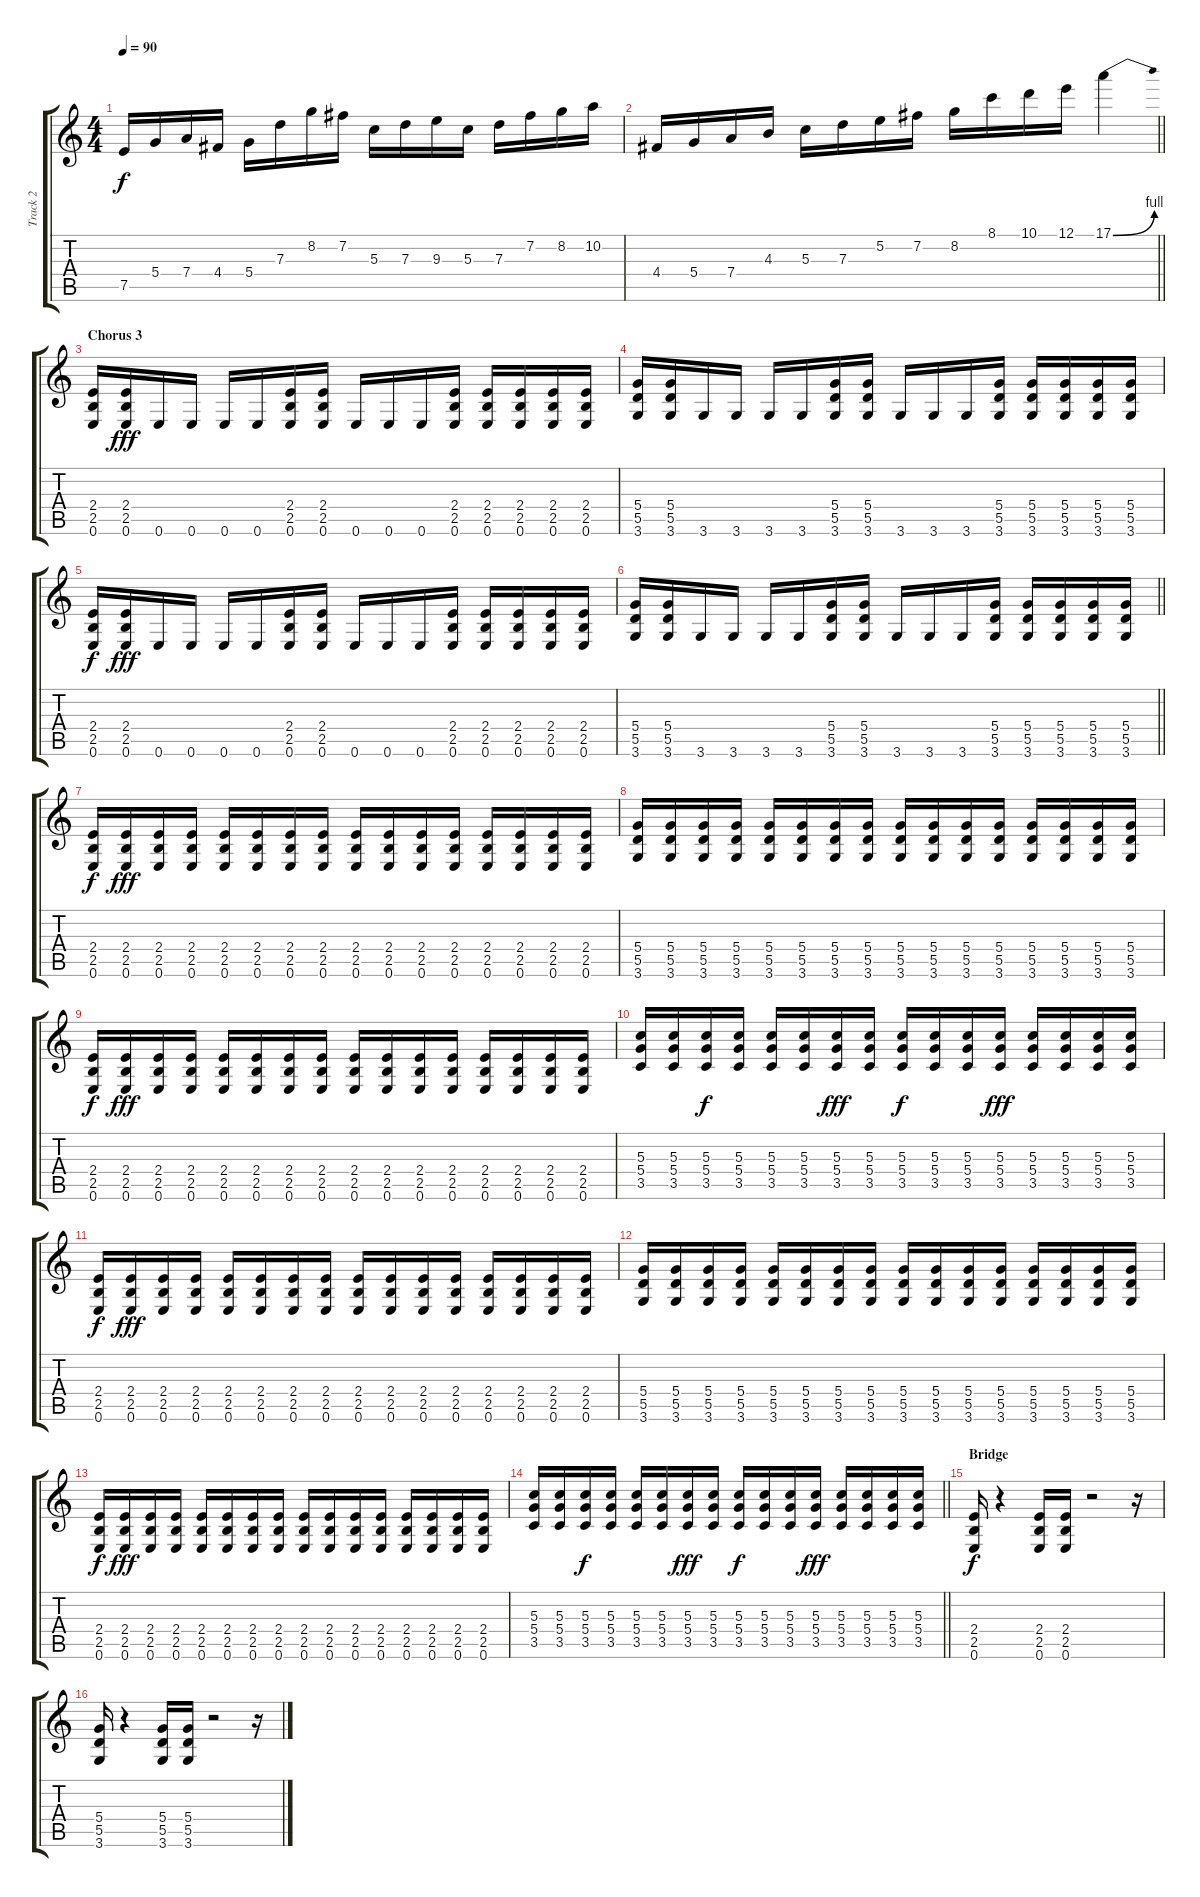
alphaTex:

\track ("Track 2" "Track 2") {instrument distortionguitar}
\staff {score tabs}
\tuning (E4 B3 G3 D3 A2 E2) {hide}
\ts (4 4)
\tempo 90
\clef g2
\ks c
7.5.16{dy f} 5.4.16 7.4.16 4.4.16 5.4.16 7.3.16 8.2.16 7.2.16 5.3.16 7.3.16 9.3.16 5.3.16 7.3.16 7.2.16 8.2.16 10.2.16 |
\barLineRight lightlight
4.4.16 5.4.16 7.4.16 4.3.16 5.3.16 7.3.16 5.2.16 7.2.16 8.2.16 8.1.16 10.1.16 12.1.16 17.1{be (bend 0 0 60 4)}.4 |
\section ("" "Chorus 3")
(2.4 2.5 0.6).16 (2.4 2.5 0.6).16{dy fff} 0.6.16 0.6.16 0.6.16 0.6.16 (2.4 2.5 0.6).16 (2.4 2.5 0.6).16 0.6.16 0.6.16 0.6.16 (2.4 2.5 0.6).16 (2.4 2.5 0.6).16 (2.4 2.5 0.6).16 (2.4 2.5 0.6).16 (2.4 2.5 0.6).16 |
(5.4 5.5 3.6).16 (5.4 5.5 3.6).16 3.6.16 3.6.16 3.6.16 3.6.16 (5.4 5.5 3.6).16 (5.4 5.5 3.6).16 3.6.16 3.6.16 3.6.16 (5.4 5.5 3.6).16 (5.4 5.5 3.6).16 (5.4 5.5 3.6).16 (5.4 5.5 3.6).16 (5.4 5.5 3.6).16 |
(2.4 2.5 0.6).16{dy f} (2.4 2.5 0.6).16{dy fff} 0.6.16 0.6.16 0.6.16 0.6.16 (2.4 2.5 0.6).16 (2.4 2.5 0.6).16 0.6.16 0.6.16 0.6.16 (2.4 2.5 0.6).16 (2.4 2.5 0.6).16 (2.4 2.5 0.6).16 (2.4 2.5 0.6).16 (2.4 2.5 0.6).16 |
\barLineRight lightlight
(5.4 5.5 3.6).16 (5.4 5.5 3.6).16 3.6.16 3.6.16 3.6.16 3.6.16 (5.4 5.5 3.6).16 (5.4 5.5 3.6).16 3.6.16 3.6.16 3.6.16 (5.4 5.5 3.6).16 (5.4 5.5 3.6).16 (5.4 5.5 3.6).16 (5.4 5.5 3.6).16 (5.4 5.5 3.6).16 |
(2.4 2.5 0.6).16{dy f} (2.4 2.5 0.6).16{dy fff} (2.4 2.5 0.6).16 (2.4 2.5 0.6).16 (2.4 2.5 0.6).16 (2.4 2.5 0.6).16 (2.4 2.5 0.6).16 (2.4 2.5 0.6).16 (2.4 2.5 0.6).16 (2.4 2.5 0.6).16 (2.4 2.5 0.6).16 (2.4 2.5 0.6).16 (2.4 2.5 0.6).16 (2.4 2.5 0.6).16 (2.4 2.5 0.6).16 (2.4 2.5 0.6).16 |
(5.4 5.5 3.6).16 (5.4 5.5 3.6).16 (5.4 5.5 3.6).16 (5.4 5.5 3.6).16 (5.4 5.5 3.6).16 (5.4 5.5 3.6).16 (5.4 5.5 3.6).16 (5.4 5.5 3.6).16 (5.4 5.5 3.6).16 (5.4 5.5 3.6).16 (5.4 5.5 3.6).16 (5.4 5.5 3.6).16 (5.4 5.5 3.6).16 (5.4 5.5 3.6).16 (5.4 5.5 3.6).16 (5.4 5.5 3.6).16 |
(2.4 2.5 0.6).16{dy f} (2.4 2.5 0.6).16{dy fff} (2.4 2.5 0.6).16 (2.4 2.5 0.6).16 (2.4 2.5 0.6).16 (2.4 2.5 0.6).16 (2.4 2.5 0.6).16 (2.4 2.5 0.6).16 (2.4 2.5 0.6).16 (2.4 2.5 0.6).16 (2.4 2.5 0.6).16 (2.4 2.5 0.6).16 (2.4 2.5 0.6).16 (2.4 2.5 0.6).16 (2.4 2.5 0.6).16 (2.4 2.5 0.6).16 |
(5.3 5.4 3.5).16 (5.3 5.4 3.5).16 (5.3 5.4 3.5).16{dy f} (5.3 5.4 3.5).16 (5.3 5.4 3.5).16 (5.3 5.4 3.5).16 (5.3 5.4 3.5).16{dy fff} (5.3 5.4 3.5).16 (5.3 5.4 3.5).16{dy f} (5.3 5.4 3.5).16 (5.3 5.4 3.5).16 (5.3 5.4 3.5).16{dy fff} (5.3 5.4 3.5).16 (5.3 5.4 3.5).16 (5.3 5.4 3.5).16 (5.3 5.4 3.5).16 |
(2.4 2.5 0.6).16{dy f} (2.4 2.5 0.6).16{dy fff} (2.4 2.5 0.6).16 (2.4 2.5 0.6).16 (2.4 2.5 0.6).16 (2.4 2.5 0.6).16 (2.4 2.5 0.6).16 (2.4 2.5 0.6).16 (2.4 2.5 0.6).16 (2.4 2.5 0.6).16 (2.4 2.5 0.6).16 (2.4 2.5 0.6).16 (2.4 2.5 0.6).16 (2.4 2.5 0.6).16 (2.4 2.5 0.6).16 (2.4 2.5 0.6).16 |
(5.4 5.5 3.6).16 (5.4 5.5 3.6).16 (5.4 5.5 3.6).16 (5.4 5.5 3.6).16 (5.4 5.5 3.6).16 (5.4 5.5 3.6).16 (5.4 5.5 3.6).16 (5.4 5.5 3.6).16 (5.4 5.5 3.6).16 (5.4 5.5 3.6).16 (5.4 5.5 3.6).16 (5.4 5.5 3.6).16 (5.4 5.5 3.6).16 (5.4 5.5 3.6).16 (5.4 5.5 3.6).16 (5.4 5.5 3.6).16 |
(2.4 2.5 0.6).16{dy f} (2.4 2.5 0.6).16{dy fff} (2.4 2.5 0.6).16 (2.4 2.5 0.6).16 (2.4 2.5 0.6).16 (2.4 2.5 0.6).16 (2.4 2.5 0.6).16 (2.4 2.5 0.6).16 (2.4 2.5 0.6).16 (2.4 2.5 0.6).16 (2.4 2.5 0.6).16 (2.4 2.5 0.6).16 (2.4 2.5 0.6).16 (2.4 2.5 0.6).16 (2.4 2.5 0.6).16 (2.4 2.5 0.6).16 |
\barLineRight lightlight
(5.3 5.4 3.5).16 (5.3 5.4 3.5).16 (5.3 5.4 3.5).16{dy f} (5.3 5.4 3.5).16 (5.3 5.4 3.5).16 (5.3 5.4 3.5).16 (5.3 5.4 3.5).16{dy fff} (5.3 5.4 3.5).16 (5.3 5.4 3.5).16{dy f} (5.3 5.4 3.5).16 (5.3 5.4 3.5).16 (5.3 5.4 3.5).16{dy fff} (5.3 5.4 3.5).16 (5.3 5.4 3.5).16 (5.3 5.4 3.5).16 (5.3 5.4 3.5).16 |
\section ("" "Bridge")
(2.4 2.5 0.6).16{dy f} r.4 (2.4 2.5 0.6).16 (2.4 2.5 0.6).16 r.2 r.16 |
(5.4 5.5 3.6).16 r.4 (5.4 5.5 3.6).16 (5.4 5.5 3.6).16 r.2 r.16
